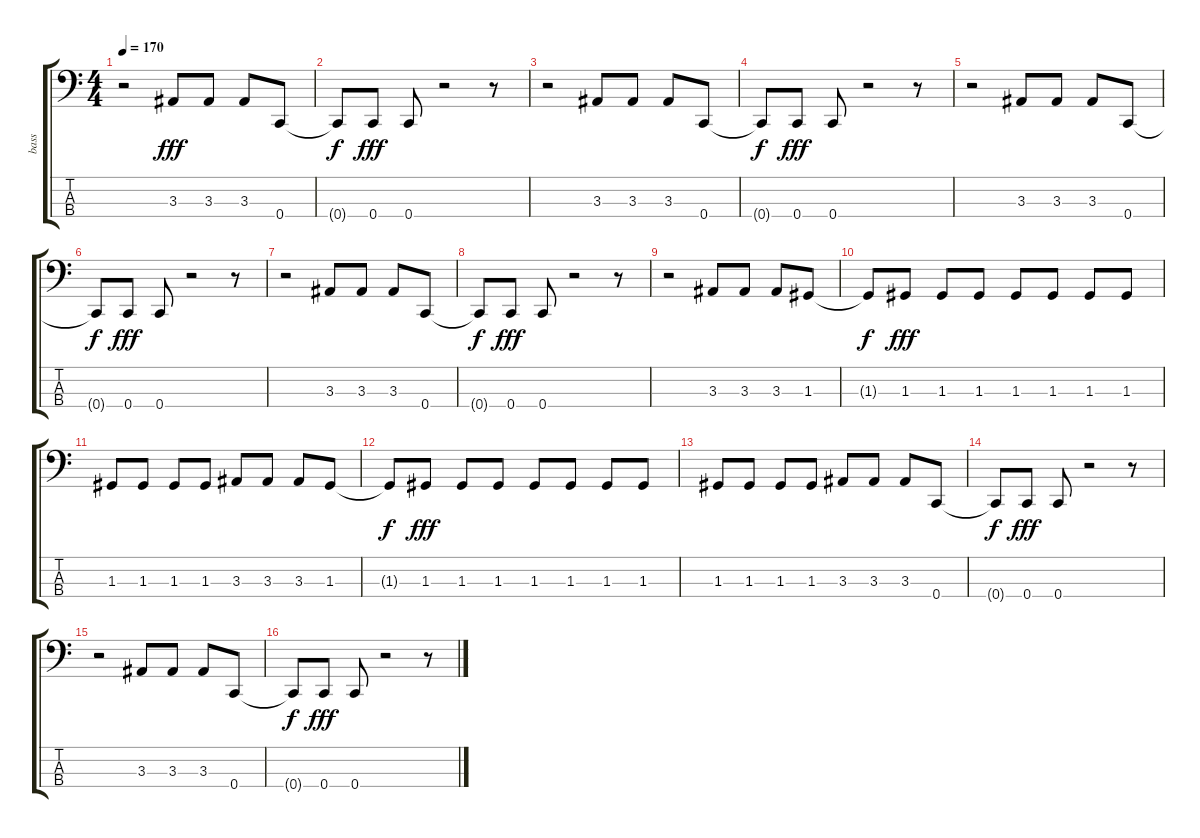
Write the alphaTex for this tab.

\track ("bass" "bass") {instrument electricbasspick}
\staff {score tabs}
\tuning (A2 D2 G1 C1) {hide}
\ts (4 4)
\tempo 170
\clef f4
\ks c
r.2{dy fff} 3.3.8 3.3.8 3.3.8 0.4.8 |
0.4{t}.8{dy f} 0.4.8{dy fff} 0.4.8 r.2 r.8 |
r.2 3.3.8 3.3.8 3.3.8 0.4.8 |
0.4{t}.8{dy f} 0.4.8{dy fff} 0.4.8 r.2 r.8 |
r.2 3.3.8 3.3.8 3.3.8 0.4.8 |
0.4{t}.8{dy f} 0.4.8{dy fff} 0.4.8 r.2 r.8 |
r.2 3.3.8 3.3.8 3.3.8 0.4.8 |
0.4{t}.8{dy f} 0.4.8{dy fff} 0.4.8 r.2 r.8 |
r.2 3.3.8 3.3.8 3.3.8 1.3.8 |
1.3{t}.8{dy f} 1.3.8{dy fff} 1.3.8 1.3.8 1.3.8 1.3.8 1.3.8 1.3.8 |
1.3.8 1.3.8 1.3.8 1.3.8 3.3.8 3.3.8 3.3.8 1.3.8 |
1.3{t}.8{dy f} 1.3.8{dy fff} 1.3.8 1.3.8 1.3.8 1.3.8 1.3.8 1.3.8 |
1.3.8 1.3.8 1.3.8 1.3.8 3.3.8 3.3.8 3.3.8 0.4.8 |
0.4{t}.8{dy f} 0.4.8{dy fff} 0.4.8 r.2 r.8 |
r.2 3.3.8 3.3.8 3.3.8 0.4.8 |
0.4{t}.8{dy f} 0.4.8{dy fff} 0.4.8 r.2 r.8
